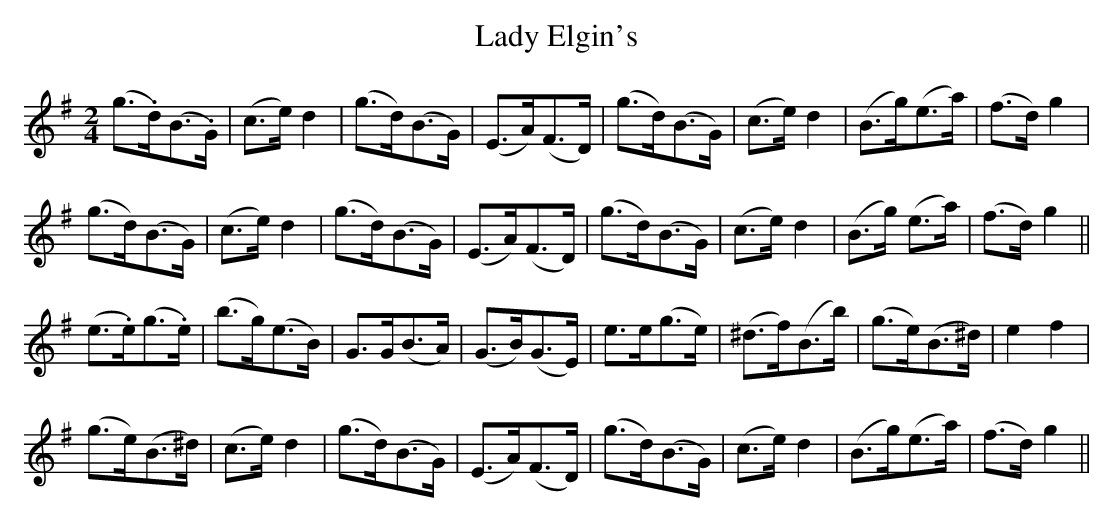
X:1
T:Lady Elgin's
M:2/4
L:1/8
K:G
(g>.d)(B>.G) | (c>e) d2 | (g>d)(B>G) | (E>A)(F>D) | (g>d)(B>G) | (c>e) d2 | (B>g)(e>a) | (f>d) g2 |
(g>d)(B>G) | (c>e) d2 | (g>d)(B>G) | (E>A)(F>D) | (g>d)(B>G) | (c>e) d2 | (B>g) (e>a) | (f>d) g2 ||
(e>.e)(g>.e) | (b>g)(e>B) | G>G(B>A) | (G>B)(G>E) | e>e(g>e) | (^d>f)(B>b) | (g>e)(B>^d) | e2f2 |
(g>e)(B>^d) | (c>e)d2 | (g>d)(B>G) | (E>A)(F>D) | (g>d)(B>G) | (c>e) d2 |(B>g)(e>a) | (f>d) g2 ||
